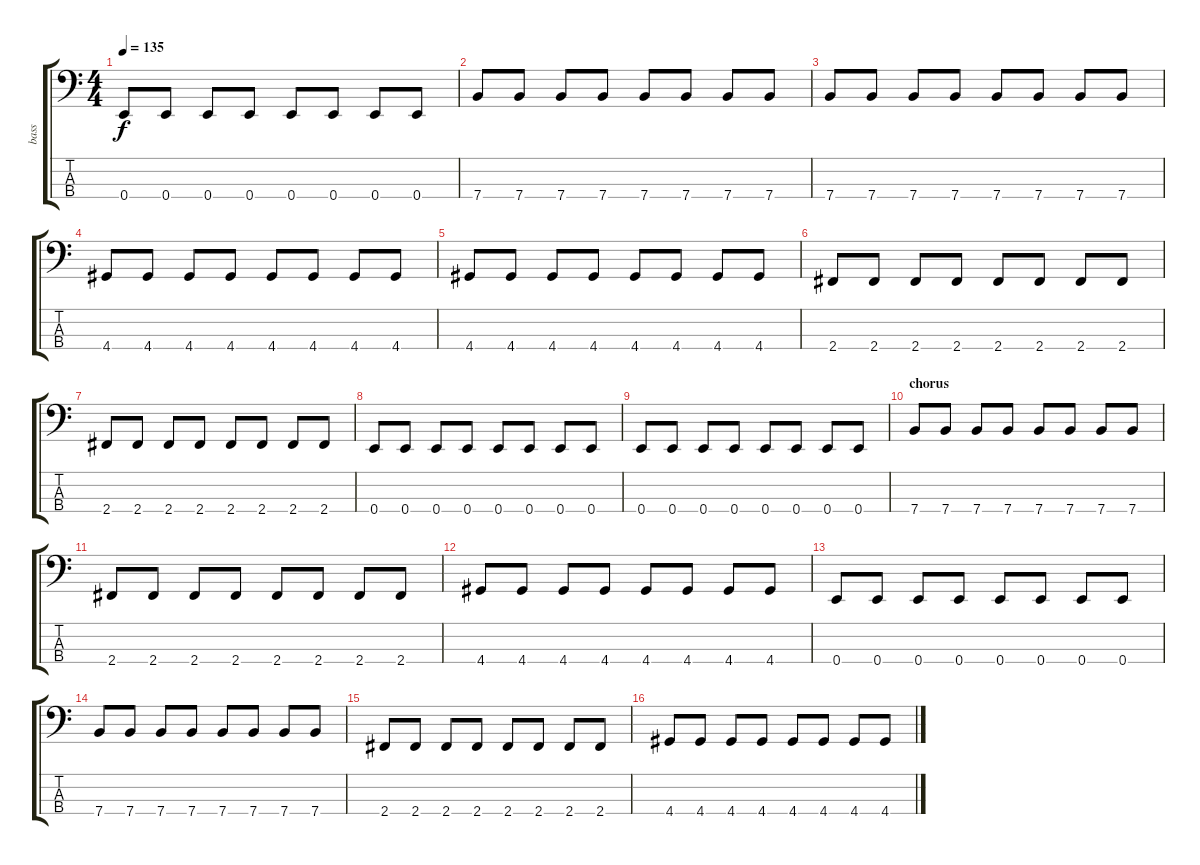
\track ("bass" "bass") {instrument electricbassfinger}
\staff {score tabs}
\tuning (G2 D2 A1 E1) {hide}
\ts (4 4)
\tempo 135
\clef f4
\ks c
0.4.8{dy f} 0.4.8 0.4.8 0.4.8 0.4.8 0.4.8 0.4.8 0.4.8 |
7.4.8 7.4.8 7.4.8 7.4.8 7.4.8 7.4.8 7.4.8 7.4.8 |
7.4.8 7.4.8 7.4.8 7.4.8 7.4.8 7.4.8 7.4.8 7.4.8 |
4.4.8 4.4.8 4.4.8 4.4.8 4.4.8 4.4.8 4.4.8 4.4.8 |
4.4.8 4.4.8 4.4.8 4.4.8 4.4.8 4.4.8 4.4.8 4.4.8 |
2.4.8 2.4.8 2.4.8 2.4.8 2.4.8 2.4.8 2.4.8 2.4.8 |
2.4.8 2.4.8 2.4.8 2.4.8 2.4.8 2.4.8 2.4.8 2.4.8 |
0.4.8 0.4.8 0.4.8 0.4.8 0.4.8 0.4.8 0.4.8 0.4.8 |
0.4.8 0.4.8 0.4.8 0.4.8 0.4.8 0.4.8 0.4.8 0.4.8 |
\section ("" "chorus")
7.4.8 7.4.8 7.4.8 7.4.8 7.4.8 7.4.8 7.4.8 7.4.8 |
2.4.8 2.4.8 2.4.8 2.4.8 2.4.8 2.4.8 2.4.8 2.4.8 |
4.4.8 4.4.8 4.4.8 4.4.8 4.4.8 4.4.8 4.4.8 4.4.8 |
0.4.8 0.4.8 0.4.8 0.4.8 0.4.8 0.4.8 0.4.8 0.4.8 |
7.4.8 7.4.8 7.4.8 7.4.8 7.4.8 7.4.8 7.4.8 7.4.8 |
2.4.8 2.4.8 2.4.8 2.4.8 2.4.8 2.4.8 2.4.8 2.4.8 |
4.4.8 4.4.8 4.4.8 4.4.8 4.4.8 4.4.8 4.4.8 4.4.8
